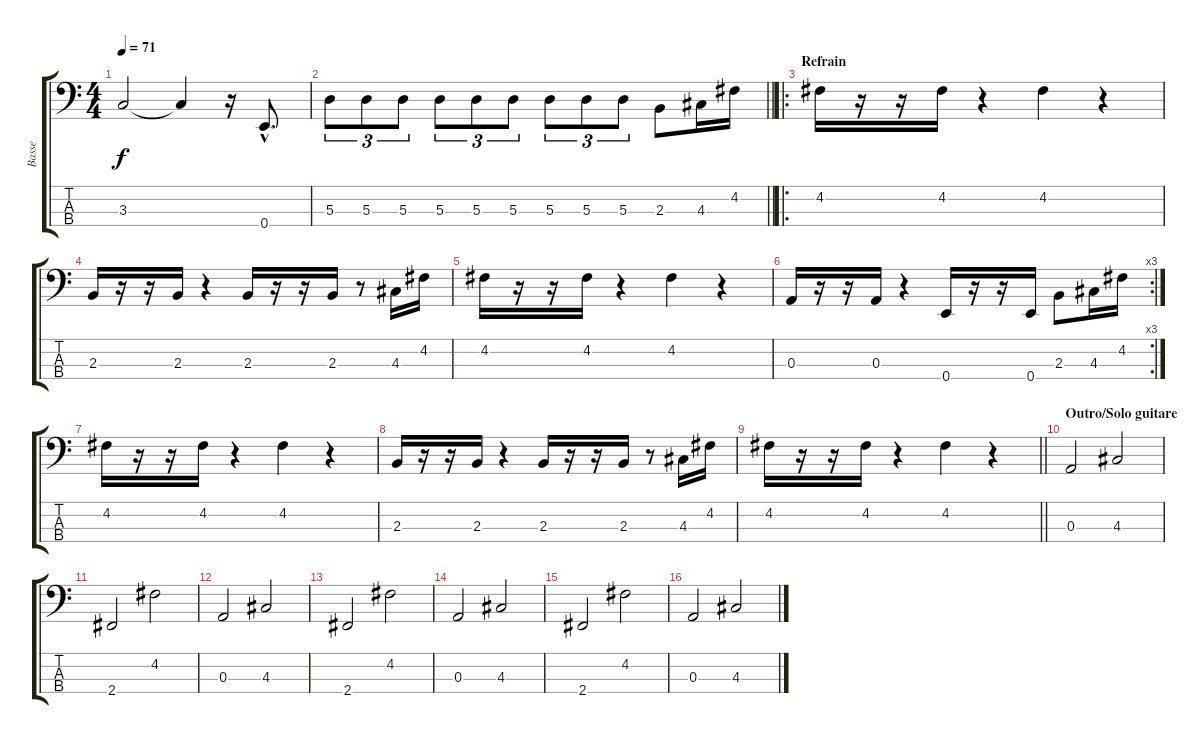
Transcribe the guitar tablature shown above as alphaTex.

\track ("Basse" "Basse") {instrument electricbassfinger}
\staff {score tabs}
\tuning (G2 D2 A1 E1) {hide}
\ts (4 4)
\tempo 71
\clef f4
\ks c
3.3{t}.2{dy f} 3.3{t}.4 r.16 0.4{hac}.8{d} |
\barLineRight lightlight
5.3.8{tu (3 2)} 5.3.8{tu (3 2)} 5.3.8{tu (3 2)} 5.3.8{tu (3 2)} 5.3.8{tu (3 2)} 5.3.8{tu (3 2)} 5.3.8{tu (3 2)} 5.3.8{tu (3 2)} 5.3.8{tu (3 2)} 2.3.8 4.3.16 4.2.16 |
\ro
\section ("" "Refrain")
4.2.16 r.16 r.16 4.2.16 r.4 4.2.4 r.4 |
2.3.16 r.16 r.16 2.3.16 r.4 2.3.16 r.16 r.16 2.3.16 r.8 4.3.16 4.2.16 |
4.2.16 r.16 r.16 4.2.16 r.4 4.2.4 r.4 |
\rc 3
0.3.16 r.16 r.16 0.3.16 r.4 0.4.16 r.16 r.16 0.4.16 2.3.8 4.3.16 4.2.16 |
4.2.16 r.16 r.16 4.2.16 r.4 4.2.4 r.4 |
2.3.16 r.16 r.16 2.3.16 r.4 2.3.16 r.16 r.16 2.3.16 r.8 4.3.16 4.2.16 |
\barLineRight lightlight
4.2.16 r.16 r.16 4.2.16 r.4 4.2.4 r.4 |
\section ("" "Outro/Solo guitare")
0.3.2 4.3.2 |
2.4.2 4.2.2 |
0.3.2 4.3.2 |
2.4.2 4.2.2 |
0.3.2 4.3.2 |
2.4.2 4.2.2 |
0.3.2 4.3.2
